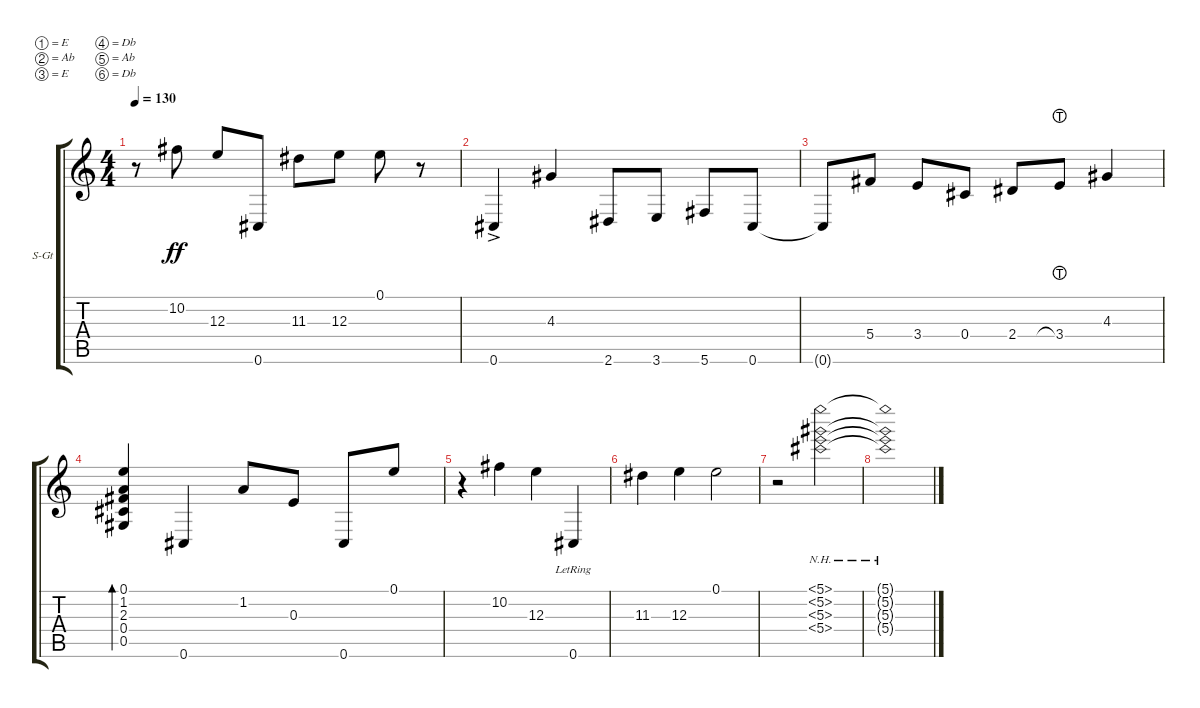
\defaultSystemsLayout 4
\bracketExtendMode groupsimilarinstruments
\firstSystemTrackNameOrientation horizontal
\otherSystemsTrackNameOrientation horizontal
\track ("Steel Guitar" "S-Gt") {instrument acousticguitarsteel}
\staff {score tabs}
\tuning (E4 Ab3 E3 Db3 Ab2 Db2)
\ts (4 4)
\tempo 130
\clef g2
\ks c
r.8{dy ff} 10.2.8 12.3.8 0.6.8 11.3.8 12.3.8 0.1.8 r.8 |
0.6{ac}.4 4.3.4 2.6.8 3.6.8 5.6.8 0.6.8 |
0.6{t}.8 5.4.8 3.4.8 0.4.8 2.4.8 3.4{lht}.8 4.3.4 |
(0.5 0.4 2.3 1.2 0.1).4{bd 114} 0.6.4 1.2.8 0.3.8 0.6.8 0.1.8 |
r.4 10.2.4 12.3.4 0.6{lr}.4 |
11.3.4 12.3.4 0.1.2 |
r.2 (5.4{nh} 5.3{nh} 5.2{nh} 5.1{nh}).2 |
(5.4{nh t} 5.3{nh t} 5.2{nh t} 5.1{nh t}).1
